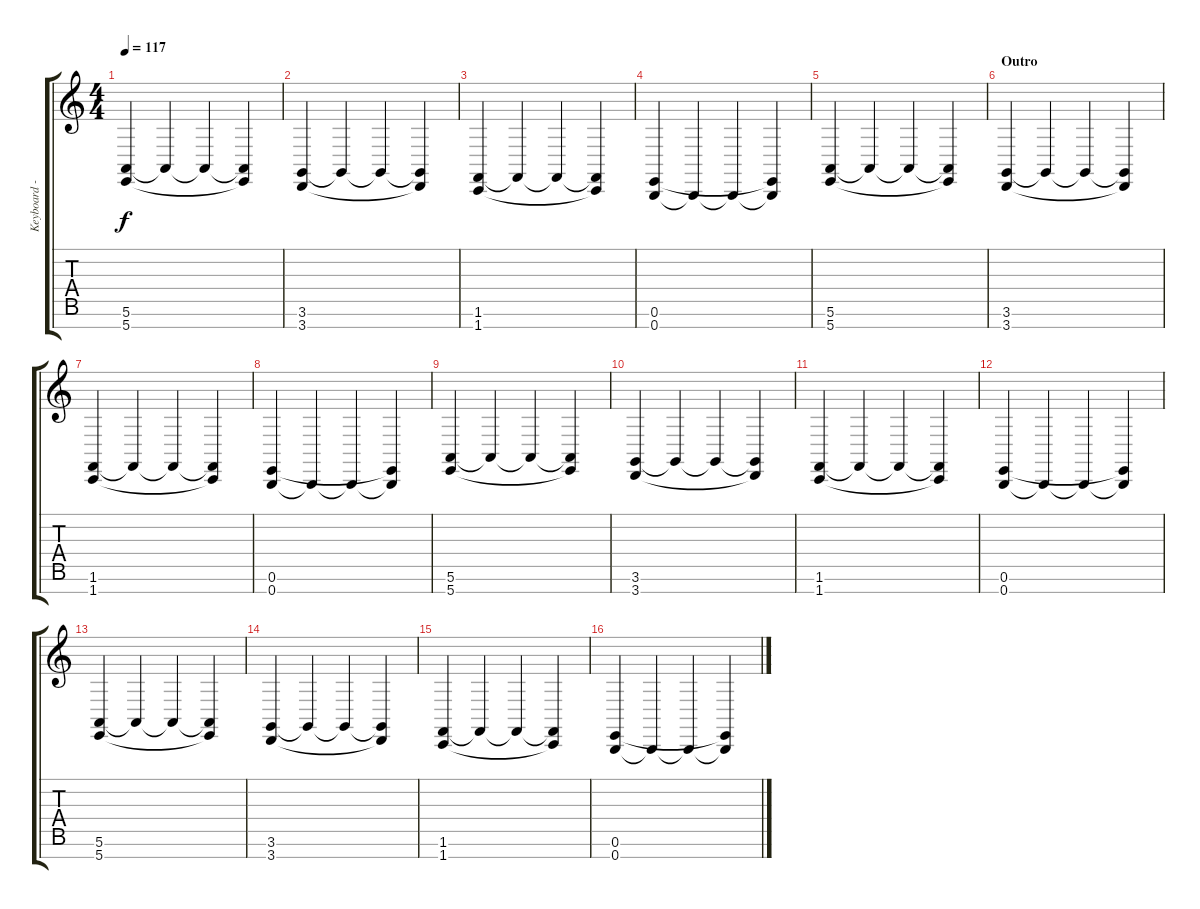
\track ("Keyboard - Recorded" "Keyboard -") {instrument accordion}
\staff {score tabs}
\tuning (E4 B3 G3 D3 A2 E2 B1) {hide}
\ts (4 4)
\tempo 117
\clef g2
\ks c
(5.6 5.7).4{dy f} 5.6{t}.4 5.6{t}.4 (5.6{t} 5.7{t}).4 |
(3.6 3.7).4 3.6{t}.4 3.6{t}.4 (3.6{t} 3.7{t}).4 |
(1.6 1.7).4 1.6{t}.4 1.6{t}.4 (1.6{t} 1.7{t}).4 |
(0.6 0.7).4 0.7{t}.4 0.7{t}.4 (0.6{t} 0.7{t}).4 |
(5.6 5.7).4 5.6{t}.4 5.6{t}.4 (5.6{t} 5.7{t}).4 |
\section ("" "Outro")
(3.6 3.7).4 3.6{t}.4 3.6{t}.4 (3.6{t} 3.7{t}).4 |
(1.6 1.7).4 1.6{t}.4 1.6{t}.4 (1.6{t} 1.7{t}).4 |
(0.6 0.7).4 0.7{t}.4 0.7{t}.4 (0.6{t} 0.7{t}).4 |
(5.6 5.7).4 5.6{t}.4 5.6{t}.4 (5.6{t} 5.7{t}).4 |
(3.6 3.7).4 3.6{t}.4 3.6{t}.4 (3.6{t} 3.7{t}).4 |
(1.6 1.7).4 1.6{t}.4 1.6{t}.4 (1.6{t} 1.7{t}).4 |
(0.6 0.7).4 0.7{t}.4 0.7{t}.4 (0.6{t} 0.7{t}).4 |
(5.6 5.7).4 5.6{t}.4 5.6{t}.4 (5.6{t} 5.7{t}).4 |
(3.6 3.7).4 3.6{t}.4 3.6{t}.4 (3.6{t} 3.7{t}).4 |
(1.6 1.7).4 1.6{t}.4 1.6{t}.4 (1.6{t} 1.7{t}).4 |
(0.6 0.7).4{volume 6} 0.7{t}.4 0.7{t}.4 (0.6{t} 0.7{t}).4
